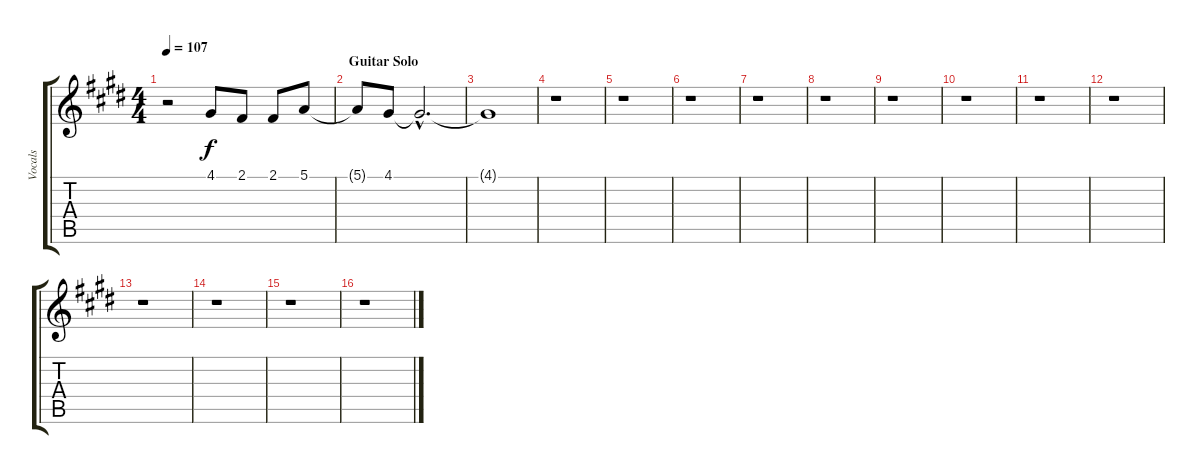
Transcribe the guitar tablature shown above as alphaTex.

\track ("Vocals" "Vocals") {instrument flute}
\staff {score tabs}
\tuning (E4 B3 G3 D3 A2 E2) {hide}
\ts (4 4)
\tempo 107
\clef g2
\ks c#minor
r.2{dy f} 4.1.8 2.1.8 2.1.8 5.1.8 |
\section ("" "Guitar Solo")
5.1{t}.8 4.1.8 4.1{hac t}.2{d} |
4.1{t}.1 |
r.1 |
r.1 |
r.1 |
r.1 |
r.1 |
r.1 |
r.1 |
r.1 |
r.1 |
r.1 |
r.1 |
r.1 |
r.1
